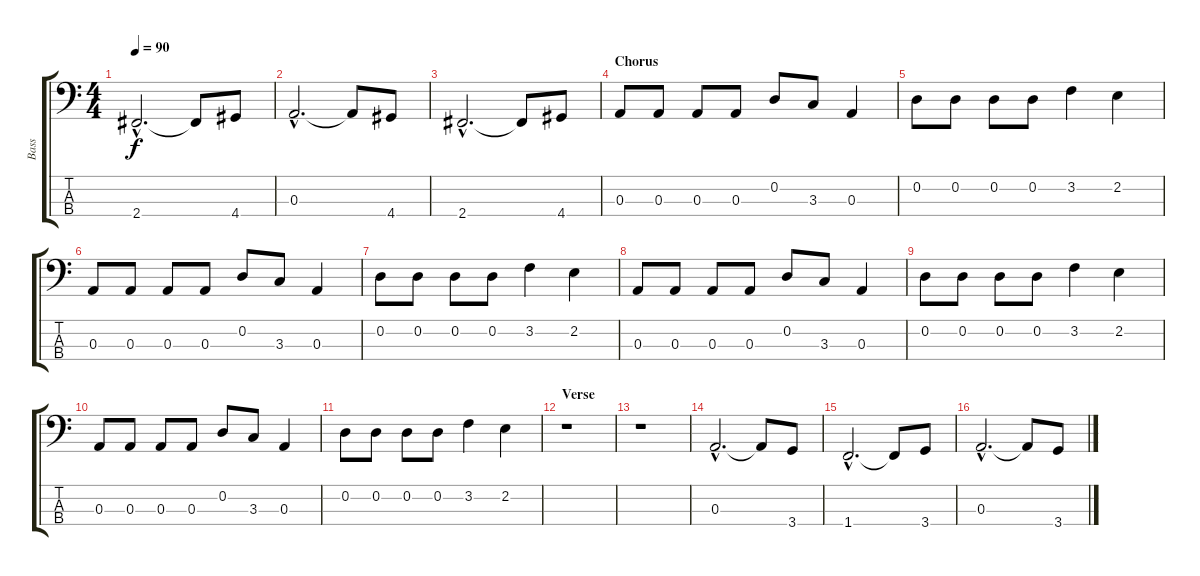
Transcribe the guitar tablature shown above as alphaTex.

\track ("Bass" "Bass") {instrument slapbass1}
\staff {score tabs}
\tuning (G2 D2 A1 E1) {hide}
\ts (4 4)
\tempo 90
\clef f4
\ks c
2.4{hac}.2{d dy f} 2.4{t}.8 4.4.8 |
0.3{hac}.2{d} 0.3{t}.8 4.4.8 |
2.4{hac}.2{d} 2.4{t}.8 4.4.8 |
\section ("" "Chorus")
0.3.8 0.3.8 0.3.8 0.3.8 0.2.8 3.3.8 0.3.4 |
0.2.8 0.2.8 0.2.8 0.2.8 3.2.4 2.2.4 |
0.3.8 0.3.8 0.3.8 0.3.8 0.2.8 3.3.8 0.3.4 |
0.2.8 0.2.8 0.2.8 0.2.8 3.2.4 2.2.4 |
0.3.8 0.3.8 0.3.8 0.3.8 0.2.8 3.3.8 0.3.4 |
0.2.8 0.2.8 0.2.8 0.2.8 3.2.4 2.2.4 |
0.3.8 0.3.8 0.3.8 0.3.8 0.2.8 3.3.8 0.3.4 |
0.2.8 0.2.8 0.2.8 0.2.8 3.2.4 2.2.4 |
\section ("" "Verse")
r.1 |
r.1 |
0.3{hac}.2{d} 0.3{t}.8 3.4.8 |
1.4{hac}.2{d} 1.4{t}.8 3.4.8 |
0.3{hac}.2{d} 0.3{t}.8 3.4.8
